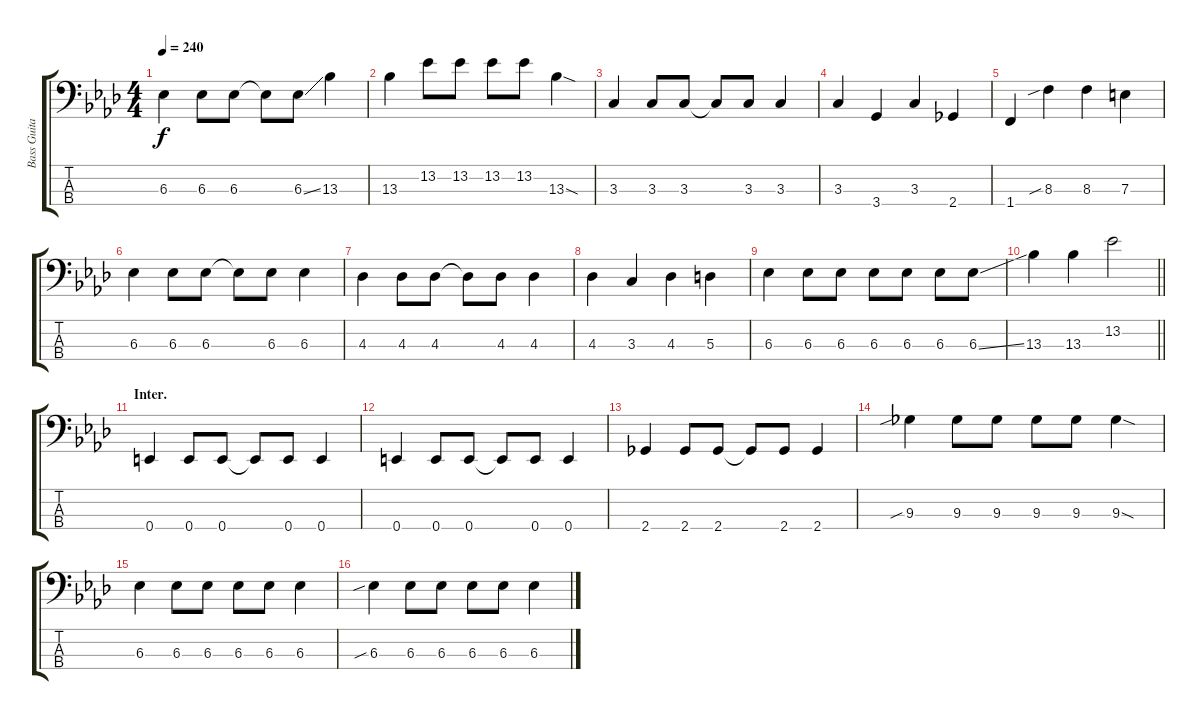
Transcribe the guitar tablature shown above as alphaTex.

\track ("Bass Guitar [Mio]" "Bass Guita") {instrument electricbassfinger}
\staff {score tabs}
\tuning (G2 D2 A1 E1) {hide}
\ts (4 4)
\tempo 240
\clef f4
\ks ab
6.3.4{dy f} 6.3.8 6.3.8 6.3{t}.8 6.3{ss}.8 13.3.4 |
13.3.4 13.2.8 13.2.8 13.2.8 13.2.8 13.3{sod}.4 |
3.3.4 3.3.8 3.3.8 3.3{t}.8 3.3.8 3.3.4 |
3.3.4 3.4.4 3.3.4 2.4.4 |
1.4.4 8.3{sib}.4 8.3.4 7.3.4 |
6.3.4 6.3.8 6.3.8 6.3{t}.8 6.3.8 6.3.4 |
4.3.4 4.3.8 4.3.8 4.3{t}.8 4.3.8 4.3.4 |
4.3.4 3.3.4 4.3.4 5.3.4 |
6.3.4 6.3.8 6.3.8 6.3.8 6.3.8 6.3.8 6.3{ss}.8 |
\barLineRight lightlight
13.3.4 13.3.4 13.2.2 |
\section ("" "Inter.")
0.4.4 0.4.8 0.4.8 0.4{t}.8 0.4.8 0.4.4 |
0.4.4 0.4.8 0.4.8 0.4{t}.8 0.4.8 0.4.4 |
2.4.4 2.4.8 2.4.8 2.4{t}.8 2.4.8 2.4.4 |
9.3{sib}.4 9.3.8 9.3.8 9.3.8 9.3.8 9.3{sod}.4 |
6.3.4 6.3.8 6.3.8 6.3.8 6.3.8 6.3.4 |
6.3{sib}.4 6.3.8 6.3.8 6.3.8 6.3.8 6.3.4
